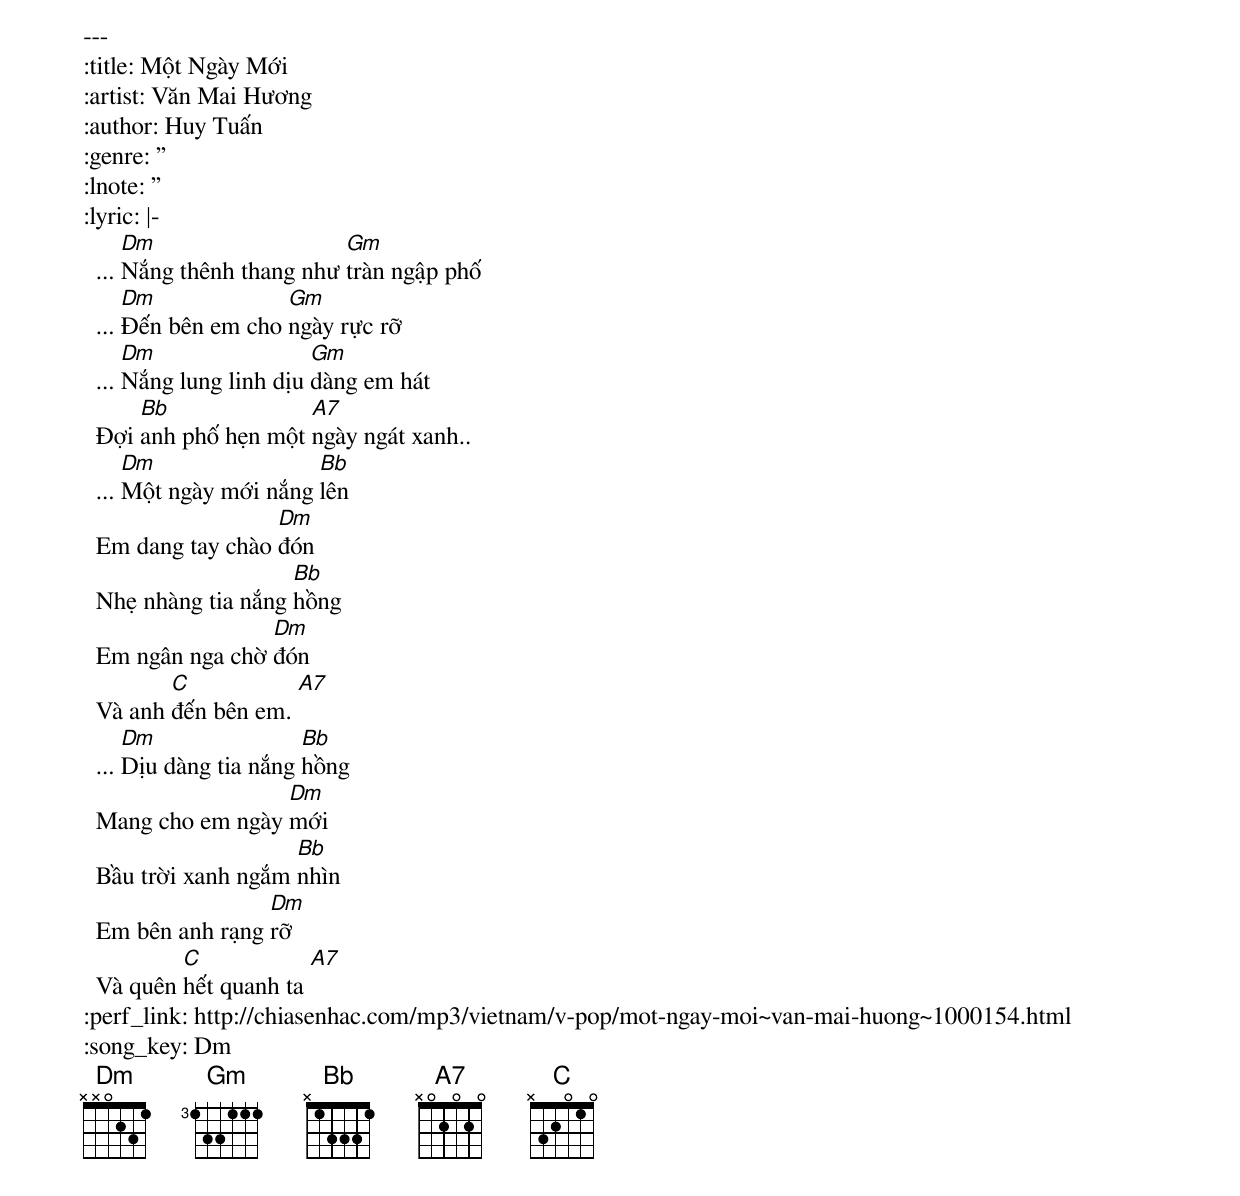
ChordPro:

---
:title: Một Ngày Mới
:artist: Văn Mai Hương
:author: Huy Tuấn
:genre: ''
:lnote: ''
:lyric: |-
  ... [Dm]Nắng thênh thang như [Gm]tràn ngập phố
  ... [Dm]Đến bên em cho [Gm]ngày rực rỡ
  ... [Dm]Nắng lung linh dịu [Gm]dàng em hát
  Đợi [Bb]anh phố hẹn một [A7]ngày ngát xanh..
  ... [Dm]Một ngày mới nắng [Bb]lên
  Em dang tay chào [Dm]đón
  Nhẹ nhàng tia nắng [Bb]hồng
  Em ngân nga chờ [Dm]đón
  Và anh [C]đến bên em. [A7]
  ... [Dm]Dịu dàng tia nắng [Bb]hồng
  Mang cho em ngày [Dm]mới
  Bầu trời xanh ngắm [Bb]nhìn
  Em bên anh rạng [Dm]rỡ
  Và quên [C]hết quanh ta [A7]
:perf_link: http://chiasenhac.com/mp3/vietnam/v-pop/mot-ngay-moi~van-mai-huong~1000154.html
:song_key: Dm
